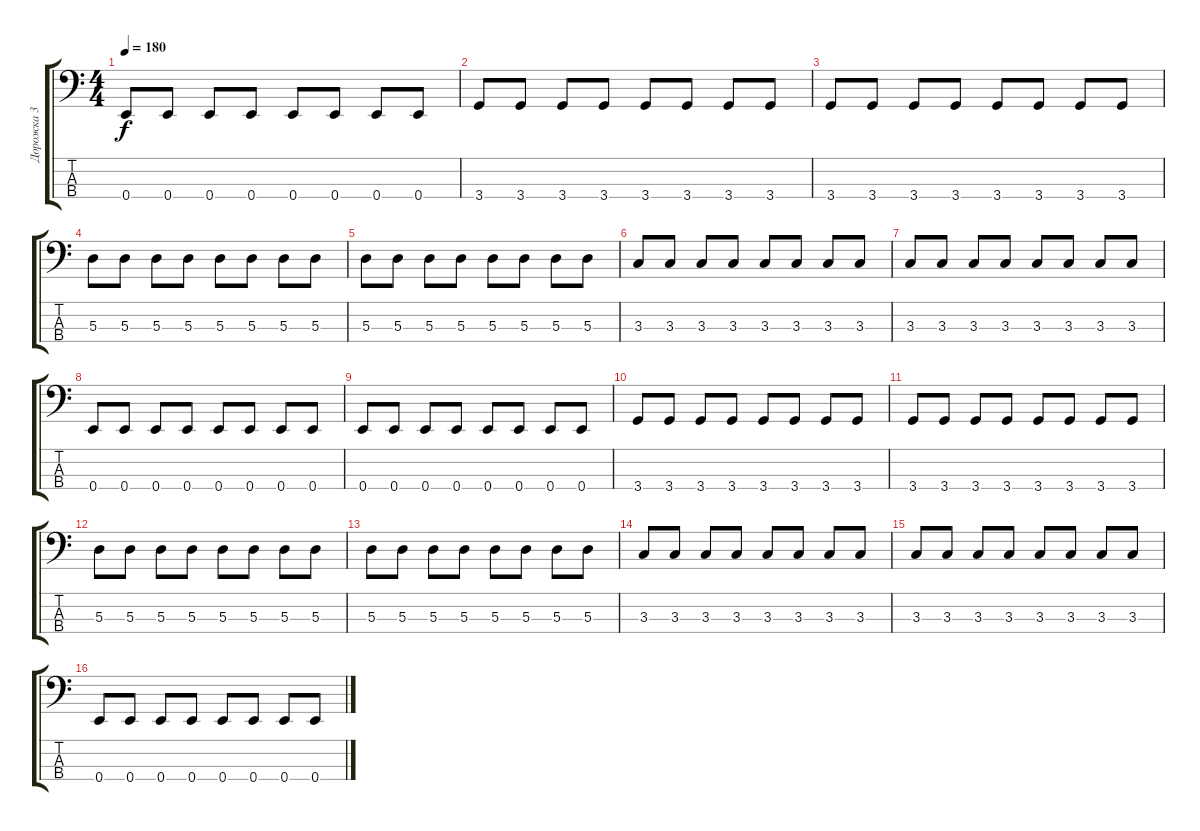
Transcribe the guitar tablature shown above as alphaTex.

\track ("Дорожка 3" "Дорожка 3") {instrument electricbasspick}
\staff {score tabs}
\tuning (G2 D2 A1 E1) {hide}
\ts (4 4)
\tempo 180
\clef f4
\ks c
0.4.8{dy f} 0.4.8 0.4.8 0.4.8 0.4.8 0.4.8 0.4.8 0.4.8 |
3.4.8 3.4.8 3.4.8 3.4.8 3.4.8 3.4.8 3.4.8 3.4.8 |
3.4.8 3.4.8 3.4.8 3.4.8 3.4.8 3.4.8 3.4.8 3.4.8 |
5.3.8 5.3.8 5.3.8 5.3.8 5.3.8 5.3.8 5.3.8 5.3.8 |
5.3.8 5.3.8 5.3.8 5.3.8 5.3.8 5.3.8 5.3.8 5.3.8 |
3.3.8 3.3.8 3.3.8 3.3.8 3.3.8 3.3.8 3.3.8 3.3.8 |
3.3.8 3.3.8 3.3.8 3.3.8 3.3.8 3.3.8 3.3.8 3.3.8 |
0.4.8 0.4.8 0.4.8 0.4.8 0.4.8 0.4.8 0.4.8 0.4.8 |
0.4.8 0.4.8 0.4.8 0.4.8 0.4.8 0.4.8 0.4.8 0.4.8 |
3.4.8 3.4.8 3.4.8 3.4.8 3.4.8 3.4.8 3.4.8 3.4.8 |
3.4.8 3.4.8 3.4.8 3.4.8 3.4.8 3.4.8 3.4.8 3.4.8 |
5.3.8 5.3.8 5.3.8 5.3.8 5.3.8 5.3.8 5.3.8 5.3.8 |
5.3.8 5.3.8 5.3.8 5.3.8 5.3.8 5.3.8 5.3.8 5.3.8 |
3.3.8 3.3.8 3.3.8 3.3.8 3.3.8 3.3.8 3.3.8 3.3.8 |
3.3.8 3.3.8 3.3.8 3.3.8 3.3.8 3.3.8 3.3.8 3.3.8 |
0.4.8 0.4.8 0.4.8 0.4.8 0.4.8 0.4.8 0.4.8 0.4.8
